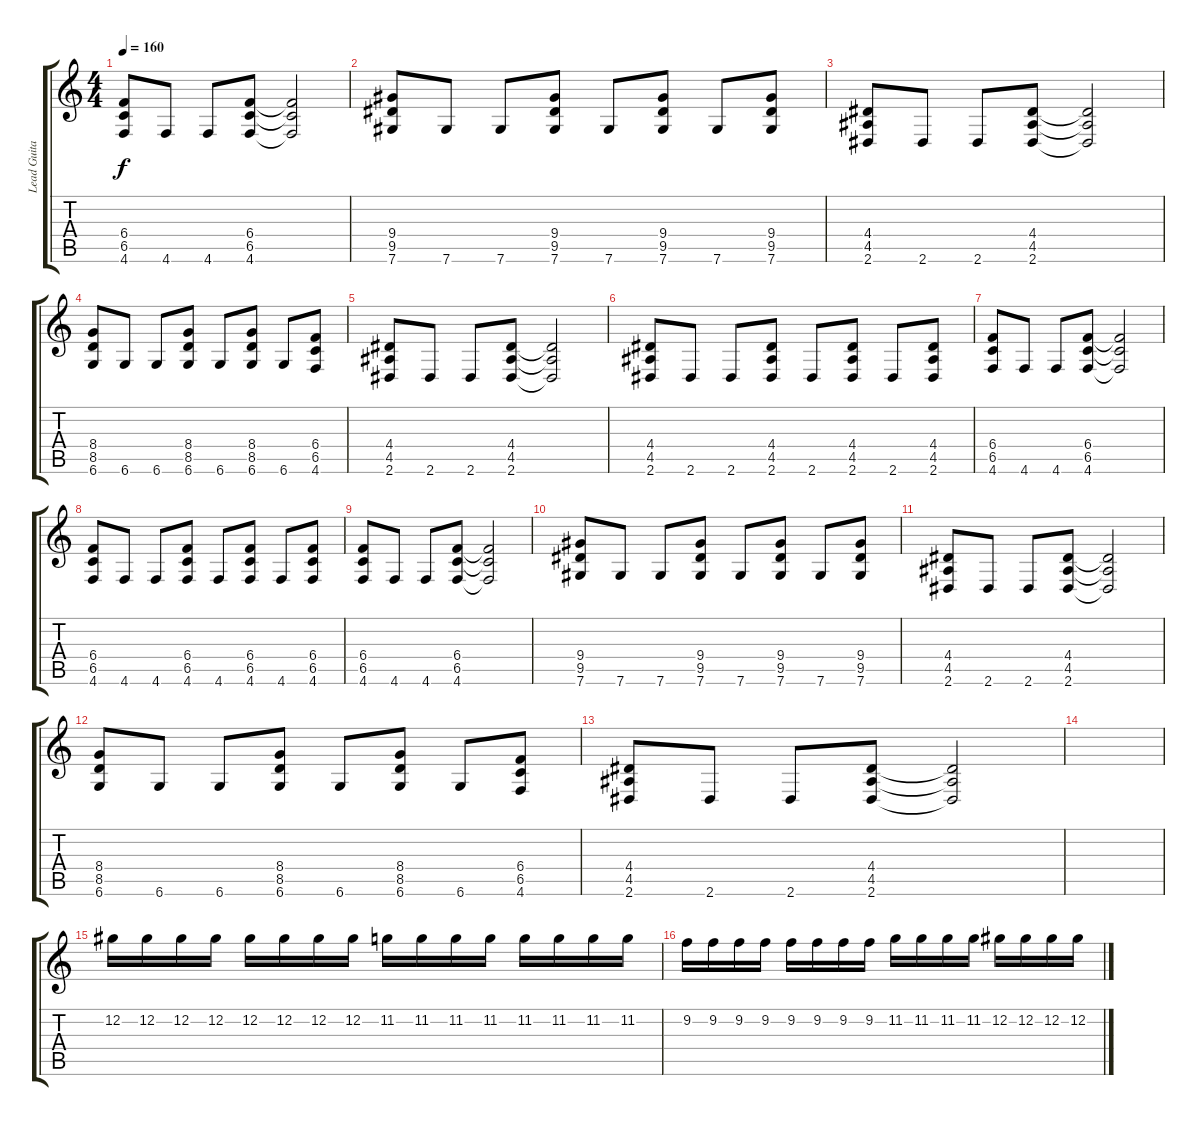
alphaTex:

\track ("Lead Guitar" "Lead Guita") {instrument distortionguitar}
\staff {score tabs}
\tuning (Db4 Ab3 E3 B2 Gb2 Db2) {hide}
\ts (4 4)
\tempo 160
\clef g2
\ks c
(6.4 6.5 4.6).8{dy f} 4.6.8 4.6.8 (6.4 6.5 4.6).8 (6.4{t} 6.5{t} 4.6{t}).2 |
(9.4 9.5 7.6).8 7.6.8 7.6.8 (9.4 9.5 7.6).8 7.6.8 (9.4 9.5 7.6).8 7.6.8 (9.4 9.5 7.6).8 |
(4.4 4.5 2.6).8 2.6.8 2.6.8 (4.4 4.5 2.6).8 (4.4{t} 4.5{t} 2.6{t}).2 |
(8.4 8.5 6.6).8 6.6.8 6.6.8 (8.4 8.5 6.6).8 6.6.8 (8.4 8.5 6.6).8 6.6.8 (6.4 6.5 4.6).8 |
(4.4 4.5 2.6).8 2.6.8 2.6.8 (4.4 4.5 2.6).8 (4.4{t} 4.5{t} 2.6{t}).2 |
(4.4 4.5 2.6).8 2.6.8 2.6.8 (4.4 4.5 2.6).8 2.6.8 (4.4 4.5 2.6).8 2.6.8 (4.4 4.5 2.6).8 |
(6.4 6.5 4.6).8 4.6.8 4.6.8 (6.4 6.5 4.6).8 (6.4{t} 6.5{t} 4.6{t}).2 |
(6.4 6.5 4.6).8 4.6.8 4.6.8 (6.4 6.5 4.6).8 4.6.8 (6.4 6.5 4.6).8 4.6.8 (6.4 6.5 4.6).8 |
(6.4 6.5 4.6).8 4.6.8 4.6.8 (6.4 6.5 4.6).8 (6.4{t} 6.5{t} 4.6{t}).2 |
(9.4 9.5 7.6).8 7.6.8 7.6.8 (9.4 9.5 7.6).8 7.6.8 (9.4 9.5 7.6).8 7.6.8 (9.4 9.5 7.6).8 |
(4.4 4.5 2.6).8 2.6.8 2.6.8 (4.4 4.5 2.6).8 (4.4{t} 4.5{t} 2.6{t}).2 |
(8.4 8.5 6.6).8 6.6.8 6.6.8 (8.4 8.5 6.6).8 6.6.8 (8.4 8.5 6.6).8 6.6.8 (6.4 6.5 4.6).8 |
(4.4 4.5 2.6).8 2.6.8 2.6.8 (4.4 4.5 2.6).8 (4.4{t} 4.5{t} 2.6{t}).2 |
|
12.2.16 12.2.16 12.2.16 12.2.16 12.2.16 12.2.16 12.2.16 12.2.16 11.2.16 11.2.16 11.2.16 11.2.16 11.2.16 11.2.16 11.2.16 11.2.16 |
9.2.16 9.2.16 9.2.16 9.2.16 9.2.16 9.2.16 9.2.16 9.2.16 11.2.16 11.2.16 11.2.16 11.2.16 12.2.16 12.2.16 12.2.16 12.2.16
